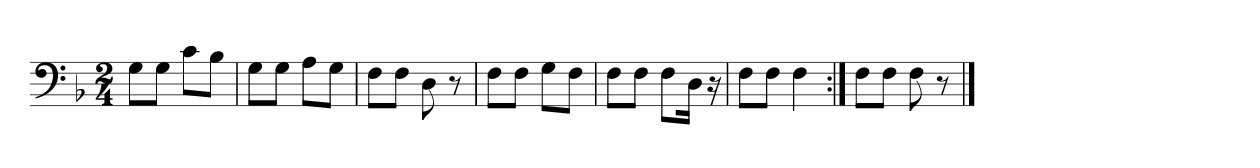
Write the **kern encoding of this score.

**kern
*part1
*staff1
*clefF4
*k[b-]
*M2/4
=1
8G\L
8G\J
8c\L
8B-\J
=2
8G\L
8G\J
8A\L
8G\J
=3
8F\L
8F\J
8D\
8r
=4
8F\L
8F\J
8G\L
8F\J
=5
8F\L
8F\J
8F\L
16D\Jk
16r
=6
8F\L
8F\J
4F\
=:|!
8F\L
8F\J
8F\
8r
==
*-
